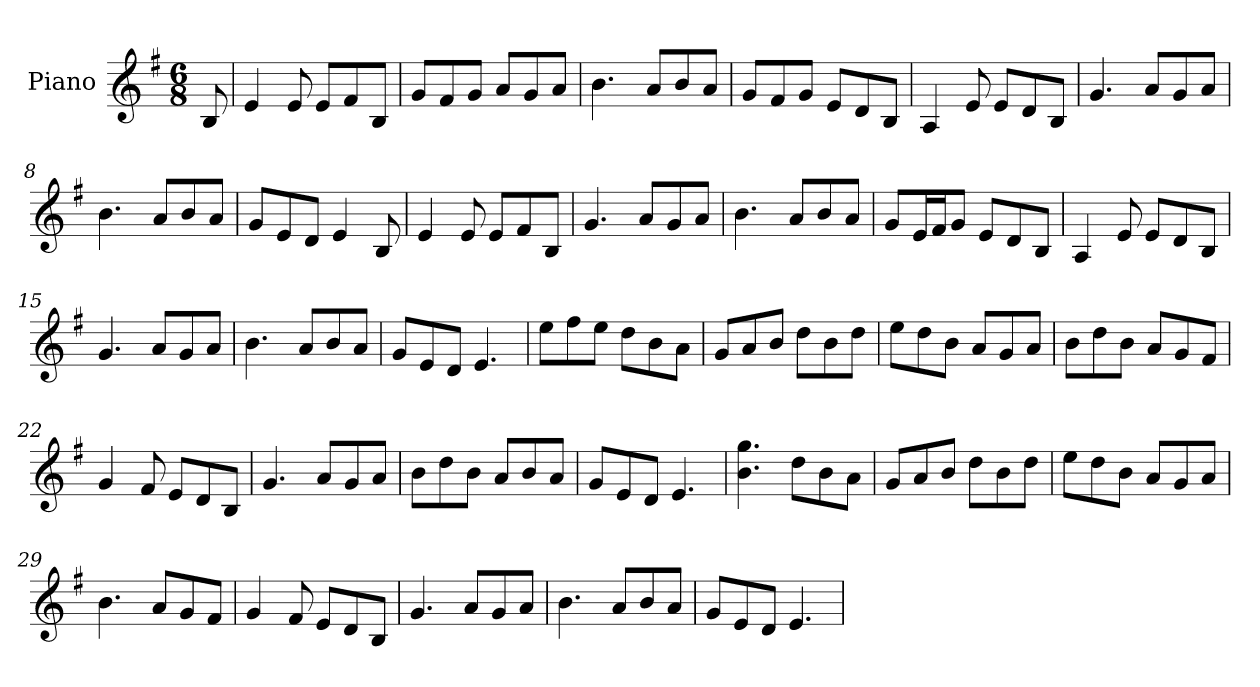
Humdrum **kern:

**kern
*part1
*staff1
*I"Piano
*I'Pno
*clefG2
*k[f#]
*e:
*M6/8
=1
8B/
=2
4e/
8e/
8e/L
8f#/
8B/J
=3
8g/L
8f#/
8g/J
8a/L
8g/
8a/J
=4
4.b\
8a/L
8b/
8a/J
=5
8g/L
8f#/
8g/J
8e/L
8d/
8B/J
=6
4A/
8e/
8e/L
8d/
8B/J
!!LO:LB:g=z
=7
4.g/
8a/L
8g/
8a/J
=8
4.b\
8a/L
8b/
8a/J
=9
8g/L
8e/
8d/J
4e/
8B/
=10
4e/
8e/
8e/L
8f#/
8B/J
=11
4.g/
8a/L
8g/
8a/J
=12
4.b\
8a/L
8b/
8a/J
!!LO:LB:g=z
=13
8g/L
16e/L
16f#/J
8g/J
8e/L
8d/
8B/J
=14
4A/
8e/
8e/L
8d/
8B/J
=15
4.g/
8a/L
8g/
8a/J
=16
4.b\
8a/L
8b/
8a/J
=17
8g/L
8e/
8d/J
4.e/
=18
8ee\L
8ff#\
8ee\J
8dd\L
8b\
8a\J
!!LO:LB:g=z
=19
8g/L
8a/
8b/J
8dd\L
8b\
8dd\J
=20
8ee\L
8dd\
8b\J
8a/L
8g/
8a/J
=21
8b\L
8dd\
8b\J
8a/L
8g/
8f#/J
=22
4g/
8f#/
8e/L
8d/
8B/J
=23
4.g/
8a/L
8g/
8a/J
=24
8b\L
8dd\
8b\J
8a/L
8b/
8a/J
!!LO:LB:g=z
=25
8g/L
8e/
8d/J
4.e/
=26
4.b\ 4.gg\
8dd\L
8b\
8a\J
=27
8g/L
8a/
8b/J
8dd\L
8b\
8dd\J
=28
8ee\L
8dd\
8b\J
8a/L
8g/
8a/J
=29
4.b\
8a/L
8g/
8f#/J
=30
4g/
8f#/
8e/L
8d/
8B/J
=31
4.g/
8a/L
8g/
8a/J
!!LO:LB:g=z
=32
4.b\
8a/L
8b/
8a/J
=33
8g/L
8e/
8d/J
4.e/
=
*-
